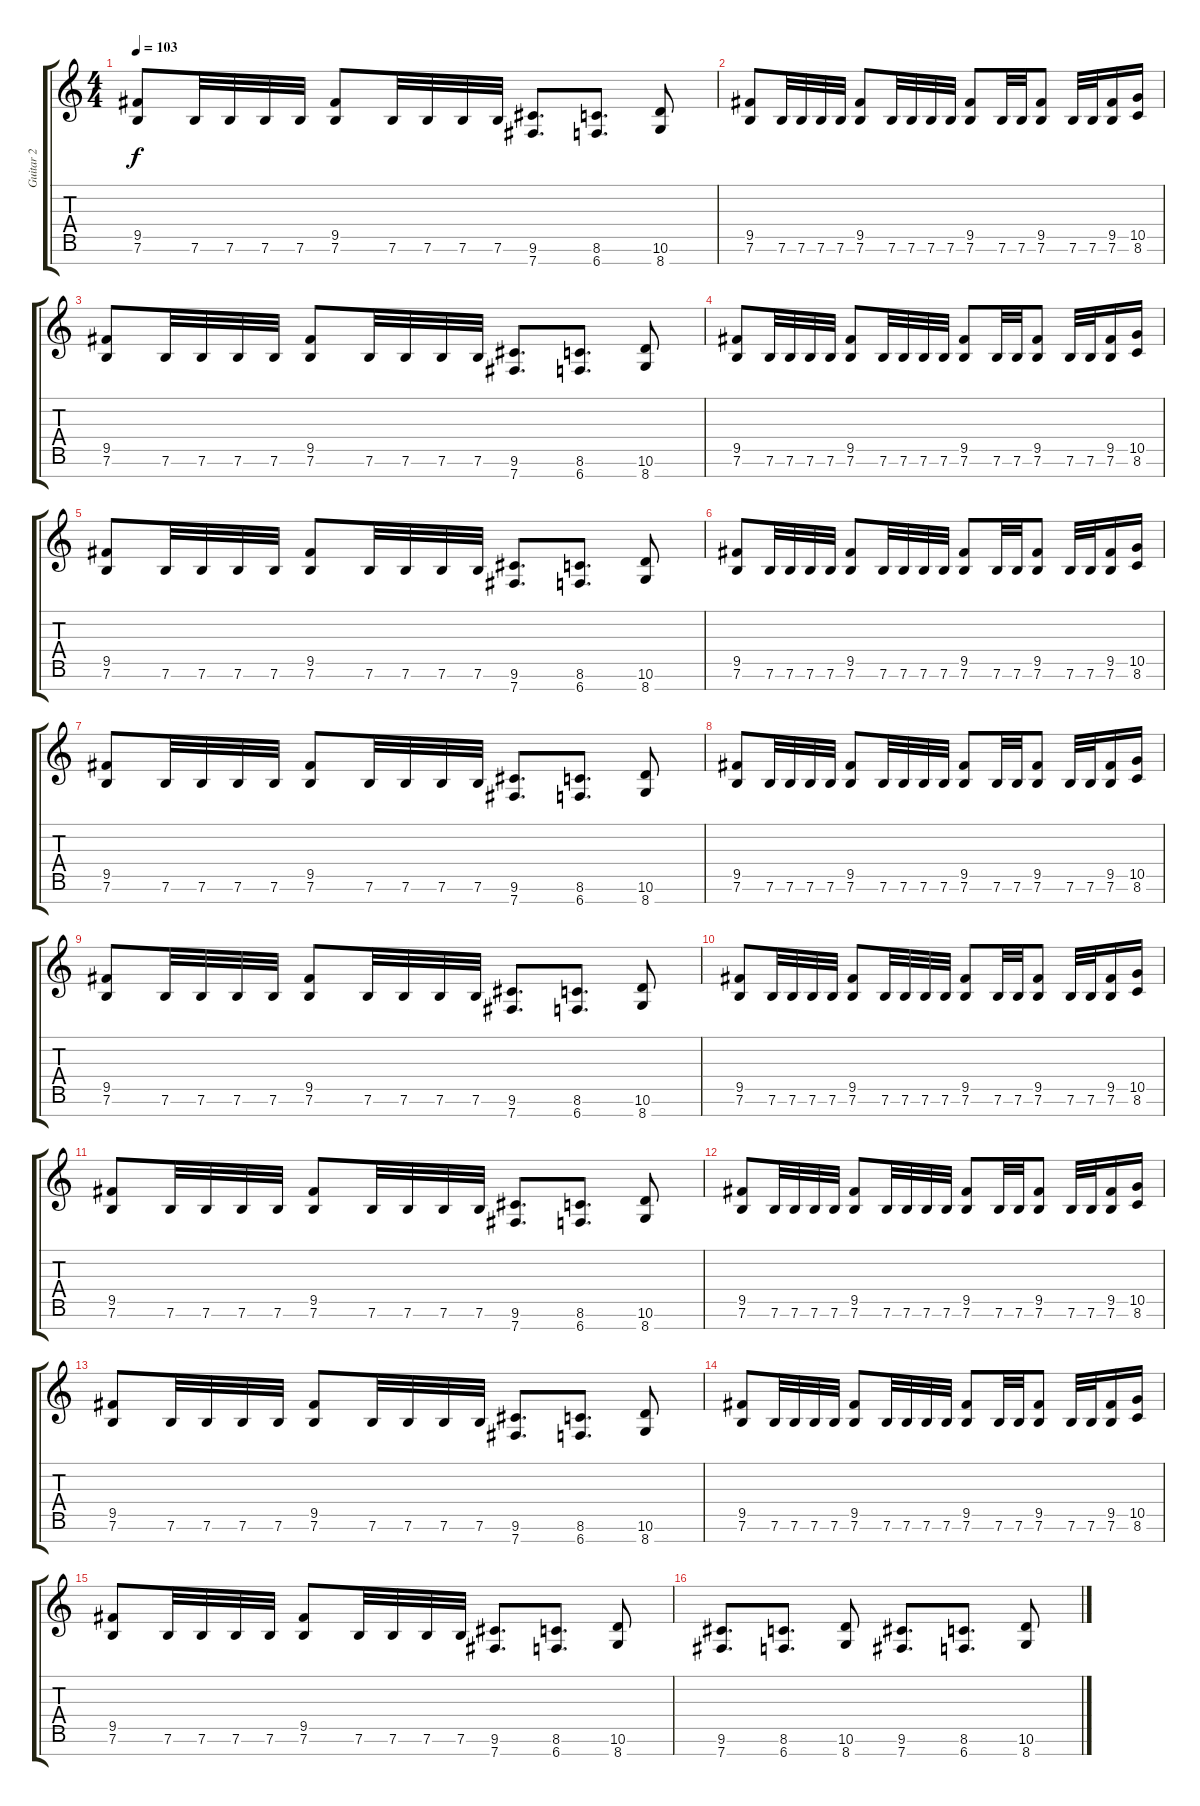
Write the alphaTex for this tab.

\track ("Guitar 2" "Guitar 2") {instrument distortionguitar}
\staff {score tabs}
\tuning (E4 B3 G3 D3 A2 E2 B1) {hide}
\ts (4 4)
\tempo 103
\clef g2
\ks c
(9.5 7.6).8{dy f} 7.6.32 7.6.32 7.6.32 7.6.32 (9.5 7.6).8 7.6.32 7.6.32 7.6.32 7.6.32 (9.6 7.7).8{d} (8.6 6.7).8{d} (10.6 8.7).8 |
(9.5 7.6).8 7.6.32 7.6.32 7.6.32 7.6.32 (9.5 7.6).8 7.6.32 7.6.32 7.6.32 7.6.32 (9.5 7.6).8 7.6.32 7.6.32 (9.5 7.6).8 7.6.32 7.6.32 (9.5 7.6).16 (10.5 8.6).16 |
(9.5 7.6).8 7.6.32 7.6.32 7.6.32 7.6.32 (9.5 7.6).8 7.6.32 7.6.32 7.6.32 7.6.32 (9.6 7.7).8{d} (8.6 6.7).8{d} (10.6 8.7).8 |
(9.5 7.6).8 7.6.32 7.6.32 7.6.32 7.6.32 (9.5 7.6).8 7.6.32 7.6.32 7.6.32 7.6.32 (9.5 7.6).8 7.6.32 7.6.32 (9.5 7.6).8 7.6.32 7.6.32 (9.5 7.6).16 (10.5 8.6).16 |
(9.5 7.6).8 7.6.32 7.6.32 7.6.32 7.6.32 (9.5 7.6).8 7.6.32 7.6.32 7.6.32 7.6.32 (9.6 7.7).8{d} (8.6 6.7).8{d} (10.6 8.7).8 |
(9.5 7.6).8 7.6.32 7.6.32 7.6.32 7.6.32 (9.5 7.6).8 7.6.32 7.6.32 7.6.32 7.6.32 (9.5 7.6).8 7.6.32 7.6.32 (9.5 7.6).8 7.6.32 7.6.32 (9.5 7.6).16 (10.5 8.6).16 |
(9.5 7.6).8 7.6.32 7.6.32 7.6.32 7.6.32 (9.5 7.6).8 7.6.32 7.6.32 7.6.32 7.6.32 (9.6 7.7).8{d} (8.6 6.7).8{d} (10.6 8.7).8 |
(9.5 7.6).8 7.6.32 7.6.32 7.6.32 7.6.32 (9.5 7.6).8 7.6.32 7.6.32 7.6.32 7.6.32 (9.5 7.6).8 7.6.32 7.6.32 (9.5 7.6).8 7.6.32 7.6.32 (9.5 7.6).16 (10.5 8.6).16 |
(9.5 7.6).8 7.6.32 7.6.32 7.6.32 7.6.32 (9.5 7.6).8 7.6.32 7.6.32 7.6.32 7.6.32 (9.6 7.7).8{d} (8.6 6.7).8{d} (10.6 8.7).8 |
(9.5 7.6).8 7.6.32 7.6.32 7.6.32 7.6.32 (9.5 7.6).8 7.6.32 7.6.32 7.6.32 7.6.32 (9.5 7.6).8 7.6.32 7.6.32 (9.5 7.6).8 7.6.32 7.6.32 (9.5 7.6).16 (10.5 8.6).16 |
(9.5 7.6).8 7.6.32 7.6.32 7.6.32 7.6.32 (9.5 7.6).8 7.6.32 7.6.32 7.6.32 7.6.32 (9.6 7.7).8{d} (8.6 6.7).8{d} (10.6 8.7).8 |
(9.5 7.6).8 7.6.32 7.6.32 7.6.32 7.6.32 (9.5 7.6).8 7.6.32 7.6.32 7.6.32 7.6.32 (9.5 7.6).8 7.6.32 7.6.32 (9.5 7.6).8 7.6.32 7.6.32 (9.5 7.6).16 (10.5 8.6).16 |
(9.5 7.6).8 7.6.32 7.6.32 7.6.32 7.6.32 (9.5 7.6).8 7.6.32 7.6.32 7.6.32 7.6.32 (9.6 7.7).8{d} (8.6 6.7).8{d} (10.6 8.7).8 |
(9.5 7.6).8 7.6.32 7.6.32 7.6.32 7.6.32 (9.5 7.6).8 7.6.32 7.6.32 7.6.32 7.6.32 (9.5 7.6).8 7.6.32 7.6.32 (9.5 7.6).8 7.6.32 7.6.32 (9.5 7.6).16 (10.5 8.6).16 |
(9.5 7.6).8 7.6.32 7.6.32 7.6.32 7.6.32 (9.5 7.6).8 7.6.32 7.6.32 7.6.32 7.6.32 (9.6 7.7).8{d} (8.6 6.7).8{d} (10.6 8.7).8 |
(9.6 7.7).8{d} (8.6 6.7).8{d} (10.6 8.7).8 (9.6 7.7).8{d} (8.6 6.7).8{d} (10.6 8.7).8
